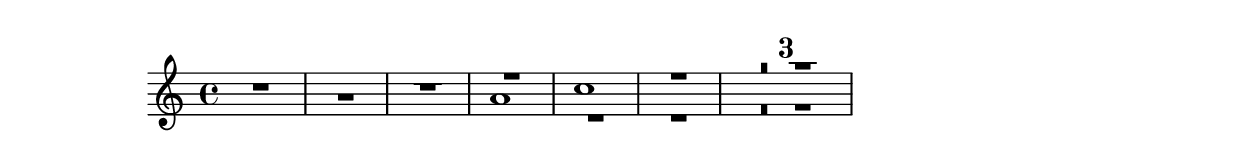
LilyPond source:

%% Do not edit this file; it is auto-generated from input/new
%% This file is in the public domain.
\version "2.11.62"
\header {
 doctitlees = "Posicionar los silencios multicompás"
 texidoces = "
A diferencia de los silencios normales, no existe una instrucción
predefinida para modificar la posición predefinida de un símbolo
multicompás sobre el pentagrama, adjuntándolo a una nota,
independientemente de cuál sea su forma.  Sin embargo, en la música
polifónica los silencios multicompás de las voces de numeración par e
impar están separados verticalmente.  La colocación de los silencios
multicompás se puede controlar como se ve a continuación:

"
  lsrtags = "rhythms,tweaks-and-overrides"
  texidoc = "
Unlike ordinary rests, there is no predefined command
to change the staff position of a multi-measure
rest symbol of either form by attaching it to a note.  However,
in polyphonic music multi-measure rests in odd-numbered and
even-numbered voices are vertically separated.  The positioning
of multi-measure rests can be controlled as follows:
 "
  doctitle = "Positioning multi-measure rests"
} % begin verbatim


\relative c'' {
  % Multi-measure rests by default are set under the second line
  R1
  % They can be moved with an override
  \override MultiMeasureRest #'staff-position = #-2
  R1
  % A value of 0 is the default position;
  % the following trick moves the rest to the center line
  \override MultiMeasureRest #'staff-position = #-0.01
  R1
  % Multi-measure rests in odd-numbered voices are under the top line
  << { R1 } \\ { a1 } >>
  % Multi-measure rests in even-numbered voices are under the bottom line
  << { c1 } \\ { R1 } >>
  % They remain separated even in empty measures
  << { R1 } \\ { R1 } >>
  % This brings them together even though there are two voices
  \compressFullBarRests
  <<
    \revert MultiMeasureRest #'staff-position
    { R1*3 }
    \\
    \revert MultiMeasureRest #'staff-position
    { R1*3 }
  >>
}
